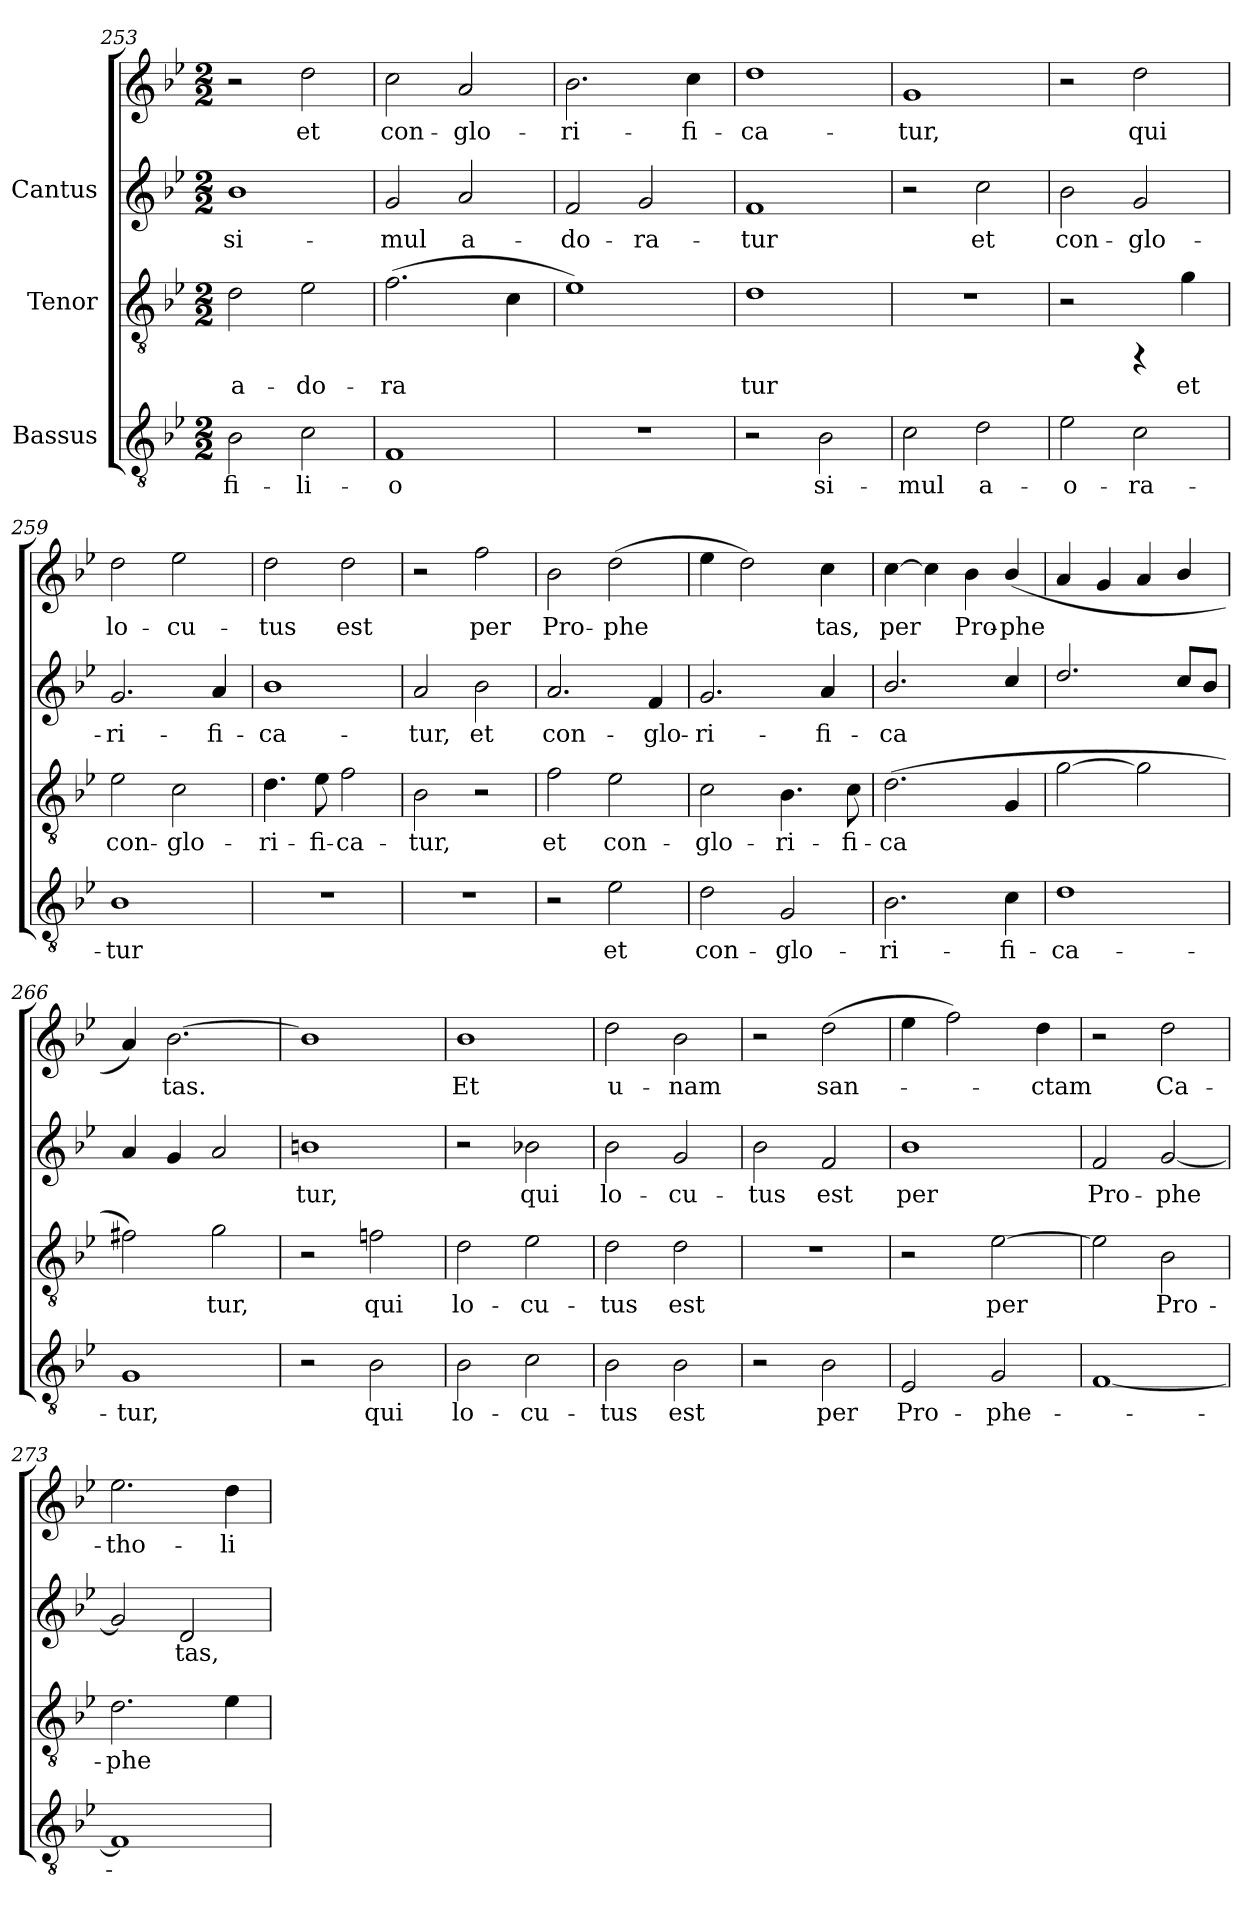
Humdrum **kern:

**kern	**text	**kern	**text	**kern	**text	**kern	**text
*part3	*part3	*part2	*part2	*part1	*part1	*part1	*part1
*staff4	*staff4	*staff3	*staff3	*staff2	*staff2	*staff1	*staff1
*I"Bassus	*	*I"Tenor	*	*I"Cantus	*	*	*
*clefGv2	*	*clefGv2	*	*clefG2	*	*clefG2	*
*k[b-e-]	*	*k[b-e-]	*	*k[b-e-]	*	*k[b-e-]	*
*B-:	*	*B-:	*	*B-:	*	*B-:	*
*M2/2	*	*M2/2	*	*M2/2	*	*M2/2	*
=253	=253	=253	=253	=253	=253	=253	=253
!	!LO:LY:b:cj	!	!LO:LY:b:cj	!	!LO:LY:b:cj	!	!
2B-\	fi-	2d\	a-	1b-	si-	2r	.
!	!LO:LY:b:cj	!	!LO:LY:b:cj	!	!	!	!LO:LY:b:cj
2c\	-li-	2e-\	-do-	.	.	2dd\	et
=254	=254	=254	=254	=254	=254	=254	=254
!	!LO:LY:b:cj	!	!LO:LY:b:cj	!	!LO:LY:b:cj	!	!LO:LY:b:cj
1F	-o	(>2.f\	-ra-	2g/	-mul	2cc\	-con-
!	!	!	!	!	!LO:LY:b:cj	!	!LO:LY:b:cj
.	.	.	.	2a/	a-	2a/	-glo-
!	!	!	!LO:LY:b:cj	!	!	!	!
.	.	4c\	--	.	.	.	.
=255	=255	=255	=255	=255	=255	=255	=255
!	!	!	!	!	!LO:LY:b:cj	!	!LO:LY:b:cj
1r	.	1e-)	.	2f/	-do-	2.b-\	-ri-
!	!	!	!	!	!LO:LY:b:cj	!	!
.	.	.	.	2g/	-ra-	.	.
!	!	!	!	!	!	!	!LO:LY:b:cj
.	.	.	.	.	.	4cc\	-fi-
!!LO:LB:g=z
=256	=256	=256	=256	=256	=256	=256	=256
!	!	!	!LO:LY:b:cj	!	!LO:LY:b:cj	!	!LO:LY:b:cj
2r	.	1d	-tur	1f	-tur	1dd	-ca-
!	!LO:LY:b:cj	!	!	!	!	!	!
2B-\	si-	.	.	.	.	.	.
!!LO:LB:g=z
=257	=257	=257	=257	=257	=257	=257	=257
!	!LO:LY:b:cj	!	!	!	!	!	!LO:LY:b:cj
2c\	-mul	1r	.	2r	.	1g	tur,
!	!LO:LY:b:cj	!	!	!	!LO:LY:b:cj	!	!
2d\	a-	.	.	2cc\	et	.	.
!!LO:PB:g=z
=258	=258	=258	=258	=258	=258	=258	=258
!	!LO:LY:b:cj	!	!	!	!LO:LY:b:cj	!	!
2e-\	-o-	2r	.	2b-\	con-	2r	.
!	!LO:LY:b:cj	!	!	!	!LO:LY:b:cj	!	!LO:LY:b:cj
2c\	-ra-	4rFF	.	2g/	-glo-	2dd\	qui
!	!	!	!LO:LY:b:cj	!	!	!	!
.	.	4g\	et	.	.	.	.
!!LO:LB:g=z
=259	=259	=259	=259	=259	=259	=259	=259
!	!LO:LY:b:cj	!	!LO:LY:b:cj	!	!LO:LY:b:cj	!	!LO:LY:b:cj
1B-	-tur	2e-\	con-	2.g/	-ri-	2dd\	-lo-
!	!	!	!LO:LY:b:cj	!	!	!	!LO:LY:b:cj
.	.	2c\	-glo-	.	.	2ee-\	-cu-
!	!	!	!	!	!LO:LY:b:cj	!	!
.	.	.	.	4a/	-fi-	.	.
!!LO:LB:g=z
=260	=260	=260	=260	=260	=260	=260	=260
!	!	!	!LO:LY:b:cj	!	!LO:LY:b:cj	!	!LO:LY:b:cj
1r	.	4.d\	-ri-	1b-	ca-	2dd\	-tus
!	!	!	!LO:LY:b:cj	!	!	!	!
.	.	8e-\	-fi-	.	.	.	.
!	!	!	!LO:LY:b:cj	!	!	!	!LO:LY:b:cj
.	.	2f\	-ca-	.	.	2dd\	est
!!LO:LB:g=z
=261	=261	=261	=261	=261	=261	=261	=261
!	!	!	!LO:LY:b:cj	!	!LO:LY:b:cj	!	!
1r	.	2B-\	-tur,	2a/	tur,	2r	.
!	!	!	!	!	!LO:LY:b:cj	!	!LO:LY:b:cj
.	.	2r	.	2b-\	et	2ff\	-per
!!LO:PB:g=z
=262	=262	=262	=262	=262	=262	=262	=262
!	!	!	!LO:LY:b:cj	!	!LO:LY:b:cj	!	!LO:LY:b:cj
2r	.	2f\	et	2.a/	-con-	2b-\	Pro-
!	!LO:LY:b:cj	!	!LO:LY:b:cj	!	!	!	!LO:LY:b:cj
2e-\	et	2e-\	con-	.	.	(>2dd\	-phe-
!	!	!	!	!	!LO:LY:b:cj	!	!
.	.	.	.	4f/	-glo-	.	.
=263	=263	=263	=263	=263	=263	=263	=263
!	!LO:LY:b:cj	!	!LO:LY:b:cj	!	!LO:LY:b:cj	!	!LO:LY:b:cj
2d\	con-	2c\	-glo-	2.g/	ri-	4ee-\	-
!	!	!	!	!	!	!	!LO:LY:b:cj
.	.	.	.	.	.	2dd\)	.
!	!LO:LY:b:cj	!	!LO:LY:b:cj	!	!	!	!
2G/	-glo-	4.B-\	-ri-	.	.	.	.
!	!	!	!	!	!LO:LY:b:cj	!	!LO:LY:b:cj
.	.	.	.	4a/	-fi-	4cc\	tas,
!	!	!	!LO:LY:b:cj	!	!	!	!
.	.	8c\	-fi-	.	.	.	.
=264	=264	=264	=264	=264	=264	=264	=264
!	!LO:LY:b:cj	!	!LO:LY:b:cj	!	!LO:LY:b:cj	!	!LO:LY:b:cj
2.B-\	-ri-	(>2.d\	-ca-	2.b-/	-ca-	[>4cc\	-per
!	!	!	!	!	!	!	!LO:LY:b:cj
.	.	.	.	.	.	4cc\]	.
!	!	!	!	!	!	!	!LO:LY:b:cj
.	.	.	.	.	.	4b-\	Pro-
!	!LO:LY:b:cj	!	!LO:LY:b:cj	!	!LO:LY:b:cj	!	!LO:LY:b:cj
4c\	-fi-	4G/	--	4cc/	--	(<4b-/	-phe-
=265	=265	=265	=265	=265	=265	=265	=265
!	!LO:LY:b:cj	!	!	!	!	!	!
1d	-ca-	[>2g\	.	2.dd/	.	4a/	.
.	.	.	.	.	.	4g/	.
.	.	2g\]	.	.	.	4a/	.
.	.	.	.	8cc/L	.	4b-/	.
.	.	.	.	8b-/J	.	.	.
=266	=266	=266	=266	=266	=266	=266	=266
!	!LO:LY:b:cj	!	!LO:LY:b:cj	!	!	!	!LO:LY:b:cj
1G	-tur,	2f#X\)	-	4a/	.	4a/)	-
!	!	!	!	!	!	!	!LO:LY:b:cj
.	.	.	.	4g/	.	[>2.b-\	tas.
!	!	!	!LO:LY:b:cj	!	!	!	!
.	.	2g\	tur,	2a/	.	.	.
=267	=267	=267	=267	=267	=267	=267	=267
!	!	!	!	!	!LO:LY:b:cj	!	!
2r	.	2r	.	1bn	tur,	1b-]	.
!	!LO:LY:b:cj	!	!LO:LY:b:cj	!	!	!	!
2B-\	qui	2fn\	qui	.	.	.	.
!!LO:LB:g=z
=268	=268	=268	=268	=268	=268	=268	=268
!	!LO:LY:b:cj	!	!LO:LY:b:cj	!	!	!	!LO:LY:b:cj
2B-\	lo-	2d\	lo-	2r	.	1b-	Et
!	!LO:LY:b:cj	!	!LO:LY:b:cj	!	!LO:LY:b:cj	!	!
2c\	-cu-	2e-\	-cu-	2b-X\	qui	.	.
!!LO:LB:g=z
=269	=269	=269	=269	=269	=269	=269	=269
!	!LO:LY:b:cj	!	!LO:LY:b:cj	!	!LO:LY:b:cj	!	!LO:LY:b:cj
2B-\	-tus	2d\	-tus	2b-\	lo-	2dd\	u-
!	!LO:LY:b:cj	!	!LO:LY:b:cj	!	!LO:LY:b:cj	!	!LO:LY:b:cj
2B-\	est	2d\	est	2g/	-cu-	2b-\	-nam
!!LO:LB:g=z
=270	=270	=270	=270	=270	=270	=270	=270
!	!	!	!	!	!LO:LY:b:cj	!	!
2r	.	1r	.	2b-\	-tus	2r	.
!	!LO:LY:b:cj	!	!	!	!LO:LY:b:cj	!	!LO:LY:b:cj
2B-\	per	.	.	2f/	est	(>2dd\	-san-
!!LO:PB:g=z
=271	=271	=271	=271	=271	=271	=271	=271
!	!LO:LY:b:cj	!	!	!	!LO:LY:b:cj	!	!LO:LY:b:cj
2E-/	Pro-	2r	.	1b-	per	4ee-\	.
!	!	!	!	!	!	!	!LO:LY:b:cj
.	.	.	.	.	.	2ff\)	.
!	!LO:LY:b:cj	!	!LO:LY:b:cj	!	!	!	!
2G/	-phe-	[>2e-\	per	.	.	.	.
!	!	!	!	!	!	!	!LO:LY:b:cj
.	.	.	.	.	.	4dd\	ctam
!!LO:LB:g=z
=272	=272	=272	=272	=272	=272	=272	=272
!	!	!	!LO:LY:b:cj	!	!LO:LY:b:cj	!	!
[<1F	.	2e-\]	.	2f/	-Pro-	2r	.
!	!	!	!LO:LY:b:cj	!	!LO:LY:b:cj	!	!LO:LY:b:cj
.	.	2B-\	Pro-	[<2g/	-phe-	2dd\	Ca-
!!LO:LB:g=z
=273	=273	=273	=273	=273	=273	=273	=273
!	!	!	!LO:LY:b:cj	!	!LO:LY:b:cj	!	!LO:LY:b:cj
1F]	.	2.d\	-phe-	2g/]	-	2.ee-\	-tho-
!	!	!	!	!	!LO:LY:b:cj	!	!
.	.	.	.	2d/	tas,	.	.
!	!	!	!LO:LY:b:cj	!	!	!	!LO:LY:b:cj
.	.	4e-\	--	.	.	4dd\	-li-
=	=	=	=	=	=	=	=
*-	*-	*-	*-	*-	*-	*-	*-
